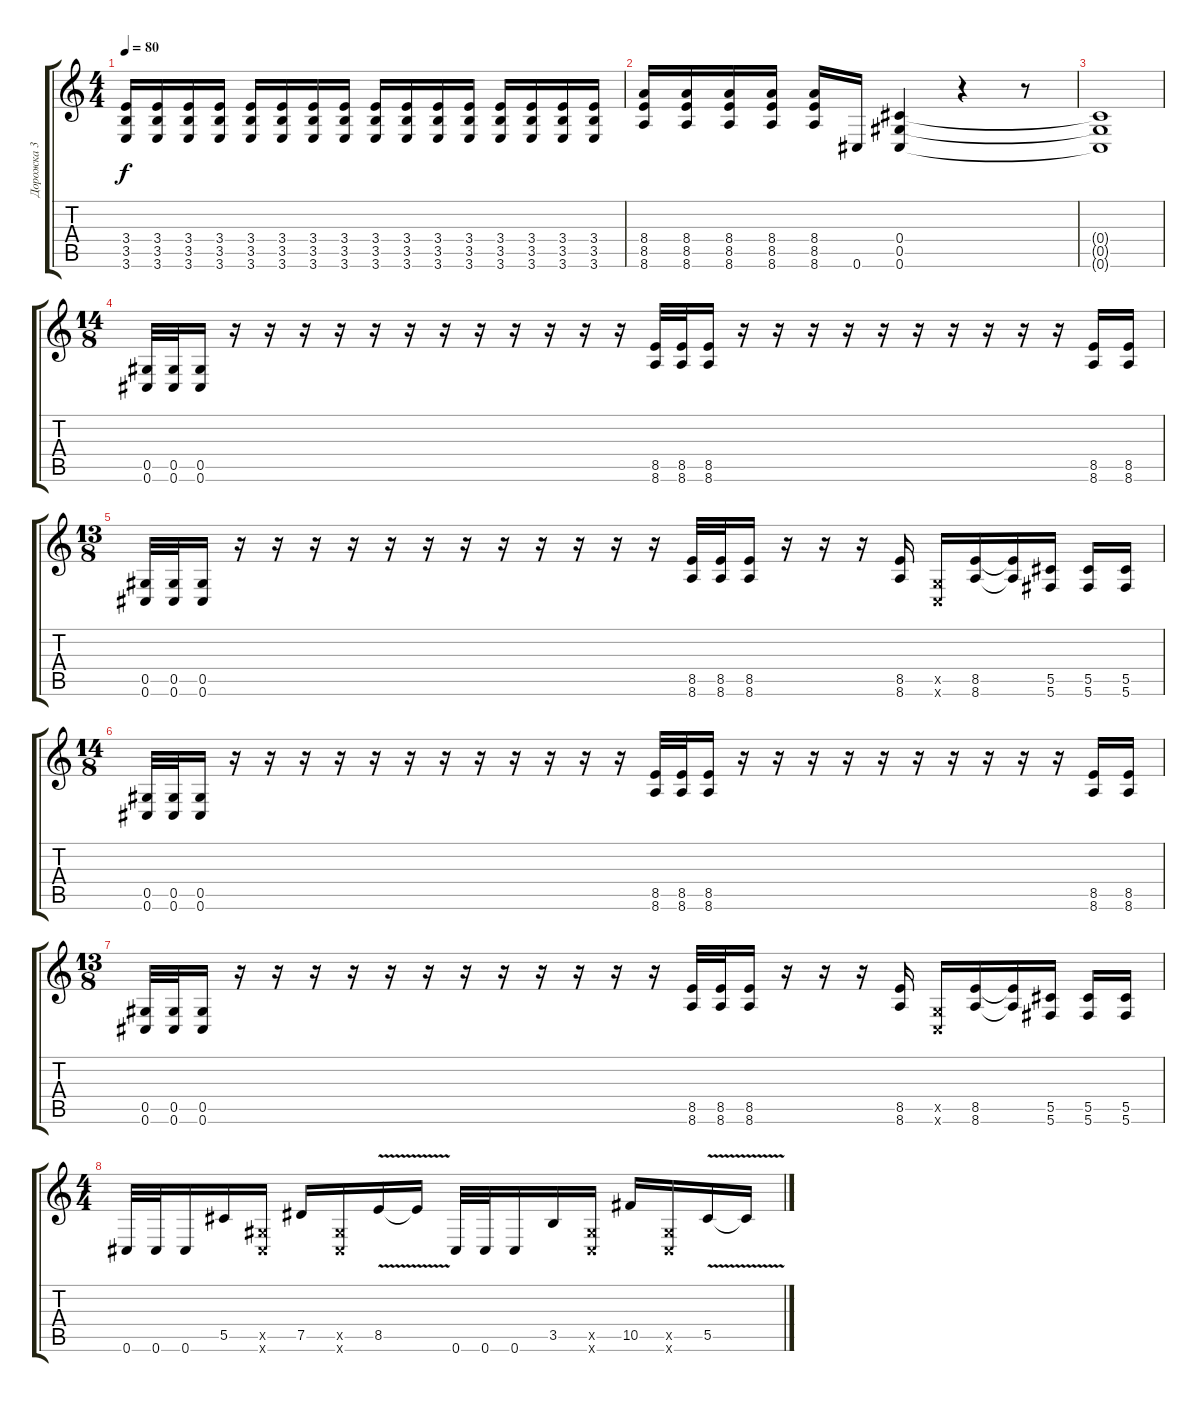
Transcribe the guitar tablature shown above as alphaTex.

\track ("Дорожка 3" "Дорожка 3") {instrument distortionguitar}
\staff {score tabs}
\tuning (Eb4 Bb3 Gb3 Db3 Ab2 Db2) {hide}
\ts (4 4)
\tempo 80
\clef g2
\ks c
(3.4 3.5 3.6).16{dy f} (3.4 3.5 3.6).16 (3.4 3.5 3.6).16 (3.4 3.5 3.6).16 (3.4 3.5 3.6).16 (3.4 3.5 3.6).16 (3.4 3.5 3.6).16 (3.4 3.5 3.6).16 (3.4 3.5 3.6).16 (3.4 3.5 3.6).16 (3.4 3.5 3.6).16 (3.4 3.5 3.6).16 (3.4 3.5 3.6).16 (3.4 3.5 3.6).16 (3.4 3.5 3.6).16 (3.4 3.5 3.6).16 |
(8.4 8.5 8.6).16 (8.4 8.5 8.6).16 (8.4 8.5 8.6).16 (8.4 8.5 8.6).16 (8.4 8.5 8.6).16 0.6.16 (0.4 0.5 0.6).4 r.4 r.8 |
(0.4{t} 0.5{t} 0.6{t}).1 |
\ts (14 8)
(0.5 0.6).32 (0.5 0.6).32 (0.5 0.6).16 r.16 r.16 r.16 r.16 r.16 r.16 r.16 r.16 r.16 r.16 r.16 r.16 (8.5 8.6).32 (8.5 8.6).32 (8.5 8.6).16 r.16 r.16 r.16 r.16 r.16 r.16 r.16 r.16 r.16 r.16 (8.5 8.6).16 (8.5 8.6).16 |
\ts (13 8)
(0.5 0.6).32 (0.5 0.6).32 (0.5 0.6).16 r.16 r.16 r.16 r.16 r.16 r.16 r.16 r.16 r.16 r.16 r.16 r.16 (8.5 8.6).32 (8.5 8.6).32 (8.5 8.6).16 r.16 r.16 r.16 (8.5 8.6).16 (0.5{x} 0.6{x}).16 (8.5 8.6).16 (8.5{t} 8.6{t}).16 (5.5 5.6).16 (5.5 5.6).16 (5.5 5.6).16 |
\ts (14 8)
(0.5 0.6).32 (0.5 0.6).32 (0.5 0.6).16 r.16 r.16 r.16 r.16 r.16 r.16 r.16 r.16 r.16 r.16 r.16 r.16 (8.5 8.6).32 (8.5 8.6).32 (8.5 8.6).16 r.16 r.16 r.16 r.16 r.16 r.16 r.16 r.16 r.16 r.16 (8.5 8.6).16 (8.5 8.6).16 |
\ts (13 8)
(0.5 0.6).32 (0.5 0.6).32 (0.5 0.6).16 r.16 r.16 r.16 r.16 r.16 r.16 r.16 r.16 r.16 r.16 r.16 r.16 (8.5 8.6).32 (8.5 8.6).32 (8.5 8.6).16 r.16 r.16 r.16 (8.5 8.6).16 (0.5{x} 0.6{x}).16 (8.5 8.6).16 (8.5{t} 8.6{t}).16 (5.5 5.6).16 (5.5 5.6).16 (5.5 5.6).16 |
\ts (4 4)
0.6.32 0.6.32 0.6.16 5.5.16 (0.5{x} 0.6{x}).16 7.5.16 (0.5{x} 0.6{x}).16 8.5{v}.16 8.5{t}.16 0.6.32 0.6.32 0.6.16 3.5.16 (0.5{x} 0.6{x}).16 10.5.16 (0.5{x} 0.6{x}).16 5.5{v}.16 5.5{t}.16
